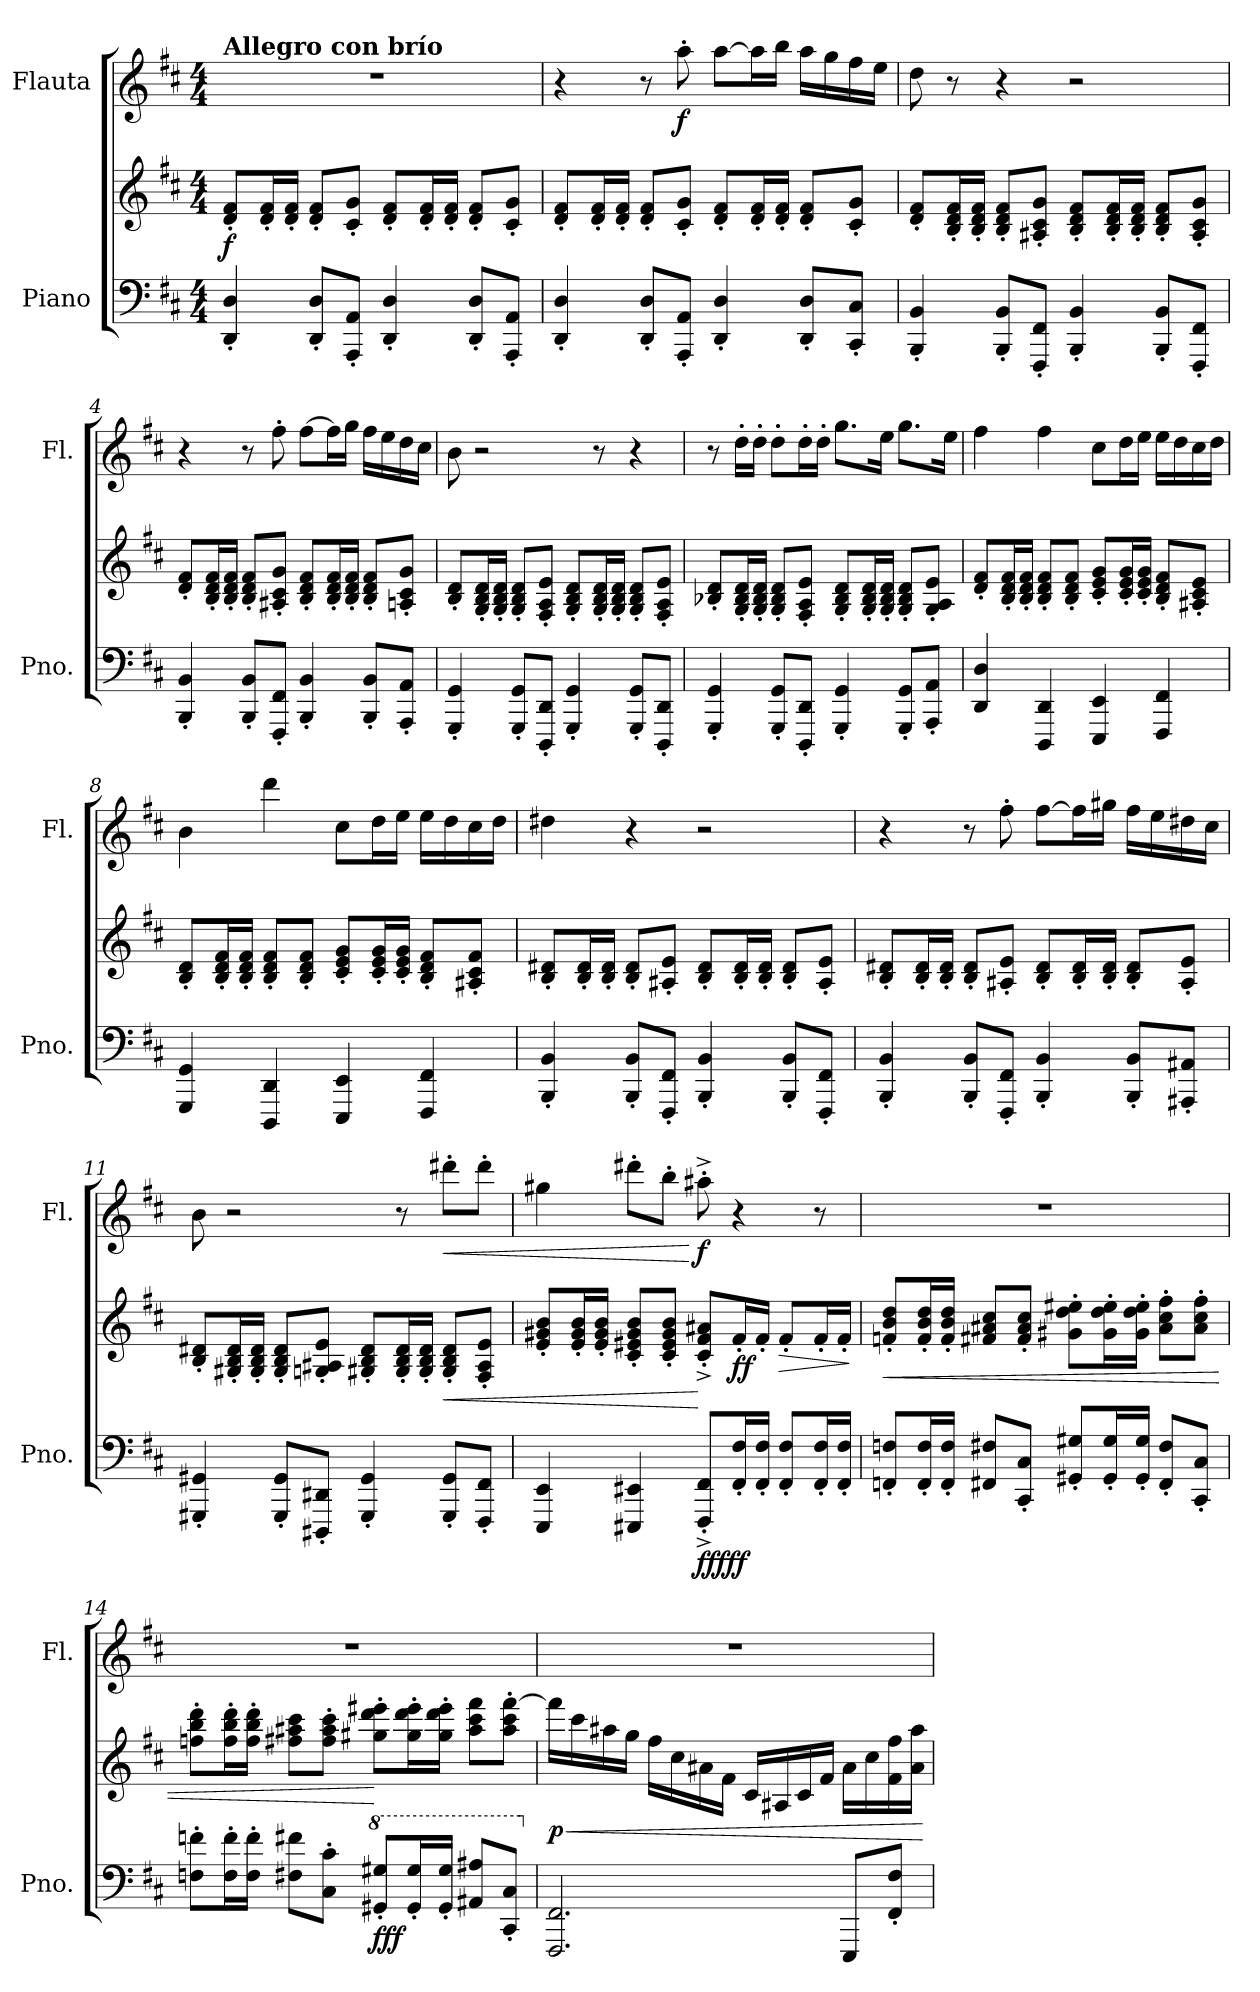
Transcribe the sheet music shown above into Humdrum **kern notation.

**kern	**kern	**dynam	**kern	**dynam
*part2	*part2	*part2	*part1	*part1
*staff3	*staff2	*staff2/3	*staff1	*staff1
*I"Piano	*	*	*I"Flauta	*
*I'Pno.	*	*	*I'Fl.	*
*clefF4	*clefG2	*	*clefG2	*
*k[f#c#]	*k[f#c#]	*	*k[f#c#]	*
*M4/4	*M4/4	*	*M4/4	*
*MM127	*MM127	*	*MM127	*
=1	=1	=1	=1	=1
!	!	!	!LO:TX:a:B:t=Allegro con brío	!
!	!	!LO:DY:b	!	!
4DD/' 4D/'	8d/' 8f#/'L	f	1r	.
.	16d/' 16f#/'L	.	.	.
.	16d/' 16f#/'JJ	.	.	.
8DD/' 8D/'L	8d/' 8f#/'L	.	.	.
8AAA/' 8AA/'J	8c#/' 8g/'J	.	.	.
4DD/' 4D/'	8d/' 8f#/'L	.	.	.
.	16d/' 16f#/'L	.	.	.
.	16d/' 16f#/'JJ	.	.	.
8DD/' 8D/'L	8d/' 8f#/'L	.	.	.
8AAA/' 8AA/'J	8c#/' 8g/'J	.	.	.
=2	=2	=2	=2	=2
4DD/' 4D/'	8d/' 8f#/'L	.	4r	.
.	16d/' 16f#/'L	.	.	.
.	16d/' 16f#/'JJ	.	.	.
8DD/' 8D/'L	8d/' 8f#/'L	.	8r	.
!	!	!	!	!LO:DY:b
8AAA/' 8AA/'J	8c#/' 8g/'J	.	8aa'\	f
4DD/' 4D/'	8d/' 8f#/'L	.	[8aa\L	.
.	16d/' 16f#/'L	.	16aa\L]	.
.	16d/' 16f#/'JJ	.	16bb\JJ	.
8DD/' 8D/'L	8d/' 8f#/'L	.	16aa\LL	.
.	.	.	16gg\	.
8CC#/' 8C#/'J	8c#/' 8g/'J	.	16ff#\	.
.	.	.	16ee\JJ	.
=3	=3	=3	=3	=3
4BBB/' 4BB/'	8d/' 8f#/'L	.	8dd\	.
.	16B/' 16d/' 16f#/'L	.	8r	.
.	16B/' 16d/' 16f#/'JJ	.	.	.
8BBB/' 8BB/'L	8B/' 8d/' 8f#/'L	.	4r	.
8FFF#/' 8FF#/'J	8A#X/' 8c#/' 8g/'J	.	.	.
4BBB/' 4BB/'	8B/' 8d/' 8f#/'L	.	2r	.
.	16B/' 16d/' 16f#/'L	.	.	.
.	16B/' 16d/' 16f#/'JJ	.	.	.
8BBB/' 8BB/'L	8B/' 8d/' 8f#/'L	.	.	.
8FFF#/' 8FF#/'J	8A#/' 8c#/' 8g/'J	.	.	.
!!LO:LB:g=z
=4	=4	=4	=4	=4
4BBB/' 4BB/'	8d/' 8f#/'L	.	4r	.
.	16B/' 16d/' 16f#/'L	.	.	.
.	16B/' 16d/' 16f#/'JJ	.	.	.
8BBB/' 8BB/'L	8B/' 8d/' 8f#/'L	.	8r	.
8FFF#/' 8FF#/'J	8A#X/' 8c#/' 8g/'J	.	8ff#'\	.
4BBB/' 4BB/'	8B/' 8d/' 8f#/'L	.	[8ff#\L	.
.	16B/' 16d/' 16f#/'L	.	16ff#\L]	.
.	16B/' 16d/' 16f#/'JJ	.	16gg\JJ	.
8BBB/' 8BB/'L	8B/' 8d/' 8f#/'L	.	16ff#\LL	.
.	.	.	16ee\	.
8AAA/' 8AA/'J	8An/' 8c#/' 8g/'J	.	16dd\	.
.	.	.	16cc#\JJ	.
=5	=5	=5	=5	=5
4GGG/' 4GG/'	8B/' 8d/'L	.	8b\	.
.	16G/' 16B/' 16d/'L	.	2r	.
.	16G/' 16B/' 16d/'JJ	.	.	.
8GGG/' 8GG/'L	8G/' 8B/' 8d/'L	.	.	.
8DDD/' 8DD/'J	8F#/' 8A/' 8e/'J	.	.	.
4GGG/' 4GG/'	8G/' 8B/' 8d/'L	.	.	.
.	16G/' 16B/' 16d/'L	.	8r	.
.	16G/' 16B/' 16d/'JJ	.	.	.
8GGG/' 8GG/'L	8G/' 8B/' 8d/'L	.	4r	.
8DDD/' 8DD/'J	8F#/' 8A/' 8e/'J	.	.	.
=6	=6	=6	=6	=6
4GGG/' 4GG/'	8B-X/' 8d/'L	.	8r	.
.	16G/' 16B-/' 16d/'L	.	16dd'\LL	.
.	16G/' 16B-/' 16d/'JJ	.	16dd'\JJ	.
8GGG/' 8GG/'L	8G/' 8B-/' 8d/'L	.	8dd'\L	.
8DDD/' 8DD/'J	8F#/' 8A/' 8e/'J	.	16dd'\L	.
.	.	.	16dd'\JJ	.
4GGG/' 4GG/'	8G/' 8B-/' 8d/'L	.	8.gg\L	.
.	16G/' 16B-/' 16d/'L	.	.	.
.	16G/' 16B-/' 16d/'JJ	.	16ee\Jk	.
8GGG/' 8GG/'L	8G/' 8B-/' 8d/'L	.	8.gg\L	.
8AAA/' 8AA/'J	8G/' 8A/' 8e/'J	.	.	.
.	.	.	16ee\Jk	.
!!LO:LB:g=z
=7	=7	=7	=7	=7
4DD/ 4D/	8d/' 8f#/'L	.	4ff#\	.
.	16B/' 16d/' 16f#/'L	.	.	.
.	16B/' 16d/' 16f#/'JJ	.	.	.
4DDD/ 4DD/	8B/' 8d/' 8f#/'L	.	4ff#\	.
.	8B/' 8d/' 8f#/'J	.	.	.
4EEE/ 4EE/	8c#/' 8e/' 8g/'L	.	8cc#\L	.
.	16c#/' 16e/' 16g/'L	.	16dd\L	.
.	16c#/' 16e/' 16g/'JJ	.	16ee\JJ	.
4FFF#/ 4FF#/	8B/' 8d/' 8f#/'L	.	16ee\LL	.
.	.	.	16dd\	.
.	8A#X/' 8c#/' 8e/'J	.	16cc#\	.
.	.	.	16dd\JJ	.
=8	=8	=8	=8	=8
4GGG/ 4GG/	8B/' 8d/'L	.	4b\	.
.	16B/' 16d/' 16f#/'L	.	.	.
.	16B/' 16d/' 16f#/'JJ	.	.	.
4DDD/ 4DD/	8B/' 8d/' 8f#/'L	.	4ddd\	.
.	8B/' 8d/' 8f#/'J	.	.	.
4EEE/ 4EE/	8c#/' 8e/' 8g/'L	.	8cc#\L	.
.	16c#/' 16e/' 16g/'L	.	16dd\L	.
.	16c#/' 16e/' 16g/'JJ	.	16ee\JJ	.
4FFF#/ 4FF#/	8B/' 8d/' 8f#/'L	.	16ee\LL	.
.	.	.	16dd\	.
.	8A#X/' 8c#/' 8f#/'J	.	16cc#\	.
.	.	.	16dd\JJ	.
!!LO:PB:g=z
=9	=9	=9	=9	=9
4BBB/' 4BB/'	8B/' 8d#X/'L	.	4dd#X\	.
.	16B/' 16d#/'L	.	.	.
.	16B/' 16d#/'JJ	.	.	.
8BBB/' 8BB/'L	8B/' 8d#/'L	.	4r	.
8FFF#/' 8FF#/'J	8A#X/' 8e/'J	.	.	.
4BBB/' 4BB/'	8B/' 8d#/'L	.	2r	.
.	16B/' 16d#/'L	.	.	.
.	16B/' 16d#/'JJ	.	.	.
8BBB/' 8BB/'L	8B/' 8d#/'L	.	.	.
8FFF#/' 8FF#/'J	8A#/' 8e/'J	.	.	.
=10	=10	=10	=10	=10
4BBB/' 4BB/'	8B/' 8d#X/'L	.	4r	.
.	16B/' 16d#/'L	.	.	.
.	16B/' 16d#/'JJ	.	.	.
8BBB/' 8BB/'L	8B/' 8d#/'L	.	8r	.
8FFF#/' 8FF#/'J	8A#X/' 8e/'J	.	8ff#'\	.
4BBB/' 4BB/'	8B/' 8d#/'L	.	[8ff#\L	.
.	16B/' 16d#/'L	.	16ff#\L]	.
.	16B/' 16d#/'JJ	.	16gg#X\JJ	.
8BBB/' 8BB/'L	8B/' 8d#/'L	.	16ff#\LL	.
.	.	.	16ee\	.
8AAA#X/' 8AA#X/'J	8A#/' 8e/'J	.	16dd#X\	.
.	.	.	16cc#\JJ	.
!!LO:LB:g=z
=11	=11	=11	=11	=11
4GGG#X/' 4GG#X/'	8B/' 8d#X/'L	.	8b\	.
.	16G#X/' 16B/' 16d#/'L	.	2r	.
.	16G#/' 16B/' 16d#/'JJ	.	.	.
8GGG#/' 8GG#/'L	8G#/' 8B/' 8d#/'L	.	.	.
8DDD#X/' 8DD#X/'J	8Gn/' 8A#X/' 8e/'J	.	.	.
4GGG#/' 4GG#/'	8G#X/' 8B/' 8d#/'L	.	.	.
.	16G#/' 16B/' 16d#/'L	.	8r	.
.	16G#/' 16B/' 16d#/'JJ	.	.	.
!	!	!LO:HP:b	!	!LO:HP:b
8GGG#/' 8GG#/'L	8G#/' 8B/' 8d#/'L	<	8ddd#X'\L	<
8FFF#/' 8FF#/'J	8F#/' 8A#/' 8e/'J	.	8ddd#'\J	.
=12	=12	=12	=12	=12
4EEE/ 4EE/	8e/' 8g#X/' 8b/'L	.	4gg#X\	.
.	16e/' 16g#/' 16b/'L	.	.	.
.	16e/' 16g#/' 16b/'JJ	.	.	.
4EEE#X/ 4EE#X/	8c#/' 8e#X/' 8g#/' 8b/'L	.	8ddd#X'\L	.
.	8c#/' 8e#/' 8g#/' 8b/'J	.	8bb'\J	.
!	!	!LO:DY:n=1:b=2	!	!
!	!	!LO:DY:n=2:b=2	!	!
!	!	!LO:DY:n=3:b	!	!
!	!	!LO:DY:n=4:b	!	!
!	!	!LO:DY:n=5:b	!	!LO:DY:n=1:b
8FFF#/'^ 8FF#/'^L	8c#/'^ 8f#/'^ 8a#X/'^L	[ f f f f f	8aa#X'^\	[ f
!	!	!LO:DY:n=6:b	!	!
16FF#/' 16F#/'L	16f#'/L	ff	4r	.
16FF#/' 16F#/'JJ	16f#'/JJ	.	.	.
!	!	!LO:HP:b	!	!
8FF#/' 8F#/'L	8f#'/L	>	.	.
16FF#/' 16F#/'L	16f#'/L	.	8r	.
16FF#/' 16F#/'JJ	16f#'/JJ	.	.	.
.	.	]	.	.
!!LO:LB:g=z
=13	=13	=13	=13	=13
!	!	!LO:HP:b	!	!
!	!	!LO:DY:n=1:b=2	!	!
!	!	!LO:DY:n=2:b	!	!
8FFn/' 8Fn/'L	8fn/' 8b/' 8dd/'L	< mp mp	1r	.
16FF/' 16F/'L	16f/' 16b/' 16dd/'L	.	.	.
16FF/' 16F/'JJ	16f/' 16b/' 16dd/'JJ	.	.	.
8FF#X/ 8F#X/L	8f#X/ 8a#X/ 8cc#/L	.	.	.
8CC#/' 8C#/'J	8f#/' 8a#/' 8cc#/'J	.	.	.
8GG#X/' 8G#X/'L	8g#X\' 8dd\' 8ee#X\'L	.	.	.
16GG#/' 16G#/'L	16g#\' 16dd\' 16ee#\'L	.	.	.
16GG#/' 16G#/'JJ	16g#\' 16dd\' 16ee#\'JJ	.	.	.
8FF#/' 8F#/'L	8a#\' 8cc#\' 8ff#\'L	.	.	.
8CC#/' 8C#/'J	8a#\' 8cc#\' 8ff#\'J	.	.	.
=14	=14	=14	=14	=14
8Fn\' 8fn\'L	8ffn\' 8bb\' 8ddd\'L	.	1r	.
16F\' 16f\'L	16ff\' 16bb\' 16ddd\'L	.	.	.
16F\' 16f\'JJ	16ff\' 16bb\' 16ddd\'JJ	.	.	.
8F#X\ 8f#X\L	8ff#X\ 8aa#X\ 8ccc#\L	.	.	.
8C#\' 8c#\'J	8ff#\' 8aa#\' 8ccc#\'J	.	.	.
*8va	*	*	*	*
!	!	!LO:DY:n=1:b=2	!	!
!	!	!LO:DY:n=2:b	!	!
!	!	!LO:DY:n=3:b	!	!
8G#X/' 8g#X/'L	8gg#X\' 8ddd\' 8eee#X\'L	[ f f f	.	.
16G#/' 16g#/'L	16gg#\' 16ddd\' 16eee#\'L	.	.	.
16G#/' 16g#/'JJ	16gg#\' 16ddd\' 16eee#\'JJ	.	.	.
8A#X/ 8a#X/L	8aa#\ 8ccc#\ 8fff#\L	.	.	.
8C#/' 8c#/'J	8aa#\' 8ccc#\' [8fff#\'J	.	.	.
!!LO:PB:g=z
=15	=15	=15	=15	=15
*X8va	*	*	*	*
!	!	!LO:HP:b	!	!
!	!	!LO:DY:n=1:b	!	!
2.FFF#/ 2.FF#/	16fff#\LL]	< p	1r	.
.	16ccc#\	.	.	.
.	16aa#X\	.	.	.
.	16gg\JJ	.	.	.
.	16ff#\LL	.	.	.
.	16cc#\	.	.	.
.	16a#X\	.	.	.
.	16f#\JJ	.	.	.
.	16c#/LL	.	.	.
.	16A#X/	.	.	.
.	16c#/	.	.	.
.	16f#/JJ	.	.	.
8EEE/L	16a#\LL	.	.	.
.	16cc#\	.	.	.
8FF#/' 8F#/'J	16f#\ 16ff#\	.	.	.
.	16a#\ 16aa#\JJ	.	.	.
.	.	[	.	.
=	=	=	=	=
*-	*-	*-	*-	*-
